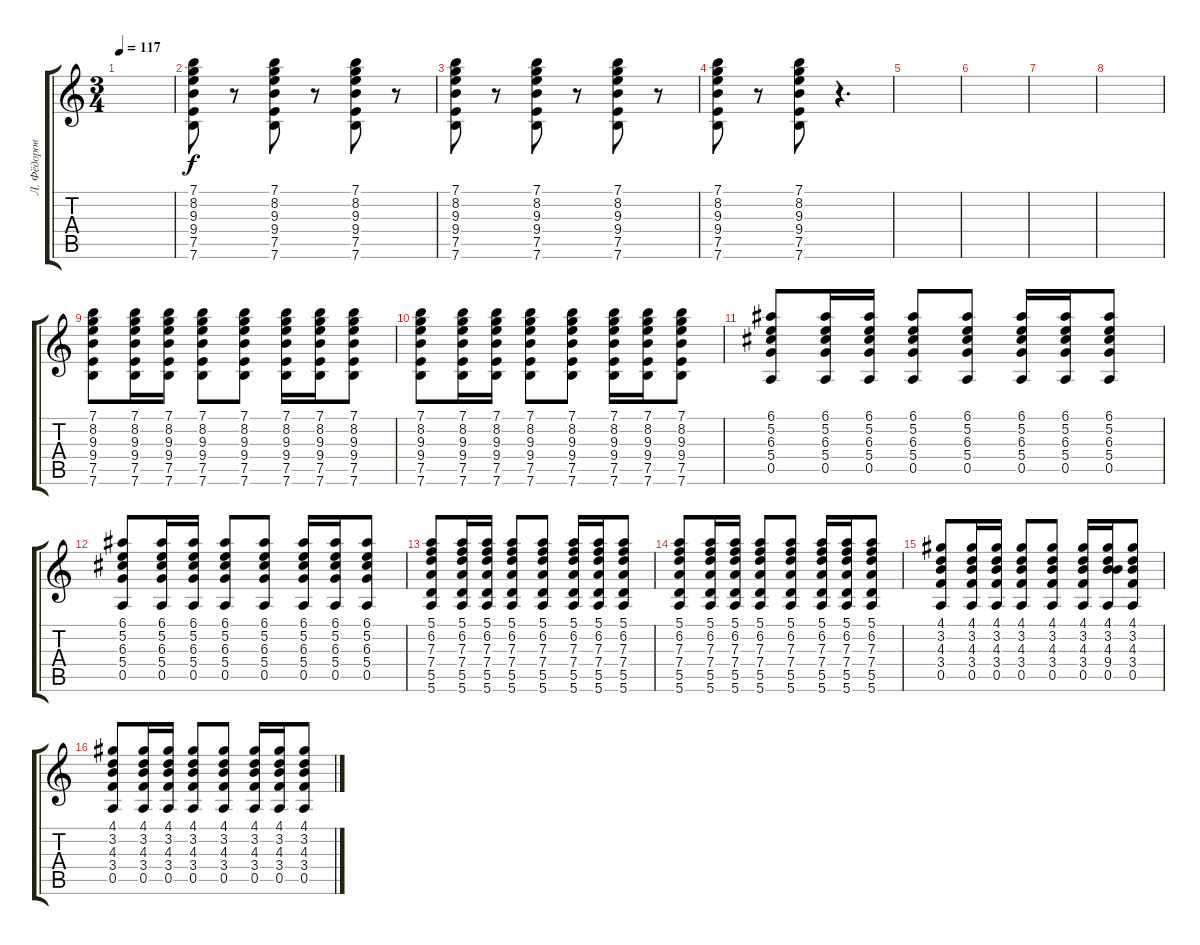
\track ("Л. Фёдоров" "Л. Фёдоров") {instrument electricguitarclean}
\staff {score tabs}
\tuning (E4 B3 G3 D3 A2 E2) {hide}
\ts (3 4)
\tempo 117
\clef g2
\ks c
|
(7.1 8.2 9.3 9.4 7.5 7.6).8 r.8 (7.1 8.2 9.3 9.4 7.5 7.6).8 r.8 (7.1 8.2 9.3 9.4 7.5 7.6).8 r.8 |
(7.1 8.2 9.3 9.4 7.5 7.6).8 r.8 (7.1 8.2 9.3 9.4 7.5 7.6).8 r.8 (7.1 8.2 9.3 9.4 7.5 7.6).8 r.8 |
(7.1 8.2 9.3 9.4 7.5 7.6).8 r.8 (7.1 8.2 9.3 9.4 7.5 7.6).8 r.4{d} |
|
|
|
|
(7.1 8.2 9.3 9.4 7.5 7.6).8 (7.1 8.2 9.3 9.4 7.5 7.6).16 (7.1 8.2 9.3 9.4 7.5 7.6).16 (7.1 8.2 9.3 9.4 7.5 7.6).8 (7.1 8.2 9.3 9.4 7.5 7.6).8 (7.1 8.2 9.3 9.4 7.5 7.6).16 (7.1 8.2 9.3 9.4 7.5 7.6).16 (7.1 8.2 9.3 9.4 7.5 7.6).8 |
(7.1 8.2 9.3 9.4 7.5 7.6).8 (7.1 8.2 9.3 9.4 7.5 7.6).16 (7.1 8.2 9.3 9.4 7.5 7.6).16 (7.1 8.2 9.3 9.4 7.5 7.6).8 (7.1 8.2 9.3 9.4 7.5 7.6).8 (7.1 8.2 9.3 9.4 7.5 7.6).16 (7.1 8.2 9.3 9.4 7.5 7.6).16 (7.1 8.2 9.3 9.4 7.5 7.6).8 |
(6.1 5.2 6.3 5.4 0.5).8 (6.1 5.2 6.3 5.4 0.5).16 (6.1 5.2 6.3 5.4 0.5).16 (6.1 5.2 6.3 5.4 0.5).8 (6.1 5.2 6.3 5.4 0.5).8 (6.1 5.2 6.3 5.4 0.5).16 (6.1 5.2 6.3 5.4 0.5).16 (6.1 5.2 6.3 5.4 0.5).8 |
(6.1 5.2 6.3 5.4 0.5).8 (6.1 5.2 6.3 5.4 0.5).16 (6.1 5.2 6.3 5.4 0.5).16 (6.1 5.2 6.3 5.4 0.5).8 (6.1 5.2 6.3 5.4 0.5).8 (6.1 5.2 6.3 5.4 0.5).16 (6.1 5.2 6.3 5.4 0.5).16 (6.1 5.2 6.3 5.4 0.5).8 |
(5.1 6.2 7.3 7.4 5.5 5.6).8 (5.1 6.2 7.3 7.4 5.5 5.6).16 (5.1 6.2 7.3 7.4 5.5 5.6).16 (5.1 6.2 7.3 7.4 5.5 5.6).8 (5.1 6.2 7.3 7.4 5.5 5.6).8 (5.1 6.2 7.3 7.4 5.5 5.6).16 (5.1 6.2 7.3 7.4 5.5 5.6).16 (5.1 6.2 7.3 7.4 5.5 5.6).8 |
(5.1 6.2 7.3 7.4 5.5 5.6).8 (5.1 6.2 7.3 7.4 5.5 5.6).16 (5.1 6.2 7.3 7.4 5.5 5.6).16 (5.1 6.2 7.3 7.4 5.5 5.6).8 (5.1 6.2 7.3 7.4 5.5 5.6).8 (5.1 6.2 7.3 7.4 5.5 5.6).16 (5.1 6.2 7.3 7.4 5.5 5.6).16 (5.1 6.2 7.3 7.4 5.5 5.6).8 |
(4.1 3.2 4.3 3.4 0.5).8 (4.1 3.2 4.3 3.4 0.5).16 (4.1 3.2 4.3 3.4 0.5).16 (4.1 3.2 4.3 3.4 0.5).8 (4.1 3.2 4.3 3.4 0.5).8 (4.1 3.2 4.3 3.4 0.5).16 (4.1 3.2 4.3 9.4 0.5).16 (4.1 3.2 4.3 3.4 0.5).8 |
(4.1 3.2 4.3 3.4 0.5).8 (4.1 3.2 4.3 3.4 0.5).16 (4.1 3.2 4.3 3.4 0.5).16 (4.1 3.2 4.3 3.4 0.5).8 (4.1 3.2 4.3 3.4 0.5).8 (4.1 3.2 4.3 3.4 0.5).16 (4.1 3.2 4.3 3.4 0.5).16 (4.1 3.2 4.3 3.4 0.5).8
